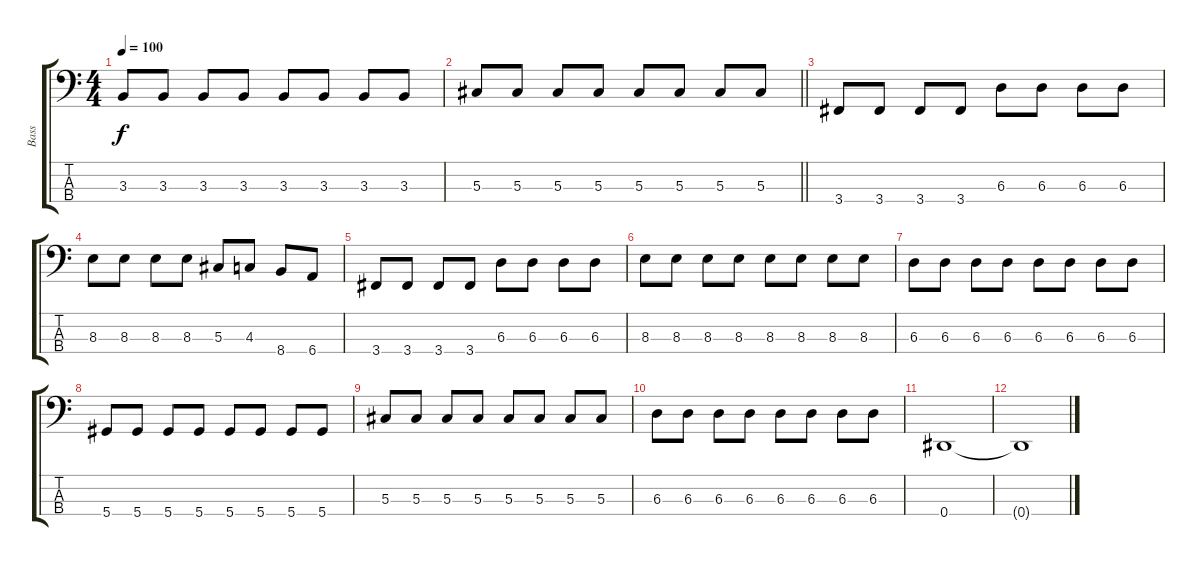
\track ("Bass" "Bass") {instrument electricbasspick}
\staff {score tabs}
\tuning (Gb2 Db2 Ab1 Eb1) {hide}
\ts (4 4)
\tempo 100
\clef f4
\ks c
3.3.8{dy f} 3.3.8 3.3.8 3.3.8 3.3.8 3.3.8 3.3.8 3.3.8 |
\barLineRight lightlight
5.3.8 5.3.8 5.3.8 5.3.8 5.3.8 5.3.8 5.3.8 5.3.8 |
3.4.8 3.4.8 3.4.8 3.4.8 6.3.8 6.3.8 6.3.8 6.3.8 |
8.3.8 8.3.8 8.3.8 8.3.8 5.3.8 4.3.8 8.4.8 6.4.8 |
3.4.8 3.4.8 3.4.8 3.4.8 6.3.8 6.3.8 6.3.8 6.3.8 |
8.3.8 8.3.8 8.3.8 8.3.8 8.3.8 8.3.8 8.3.8 8.3.8 |
6.3.8 6.3.8 6.3.8 6.3.8 6.3.8 6.3.8 6.3.8 6.3.8 |
5.4.8 5.4.8 5.4.8 5.4.8 5.4.8 5.4.8 5.4.8 5.4.8 |
5.3.8 5.3.8 5.3.8 5.3.8 5.3.8 5.3.8 5.3.8 5.3.8 |
6.3.8 6.3.8 6.3.8 6.3.8 6.3.8 6.3.8 6.3.8 6.3.8 |
0.4.1{volume 0} |
0.4{t}.1
